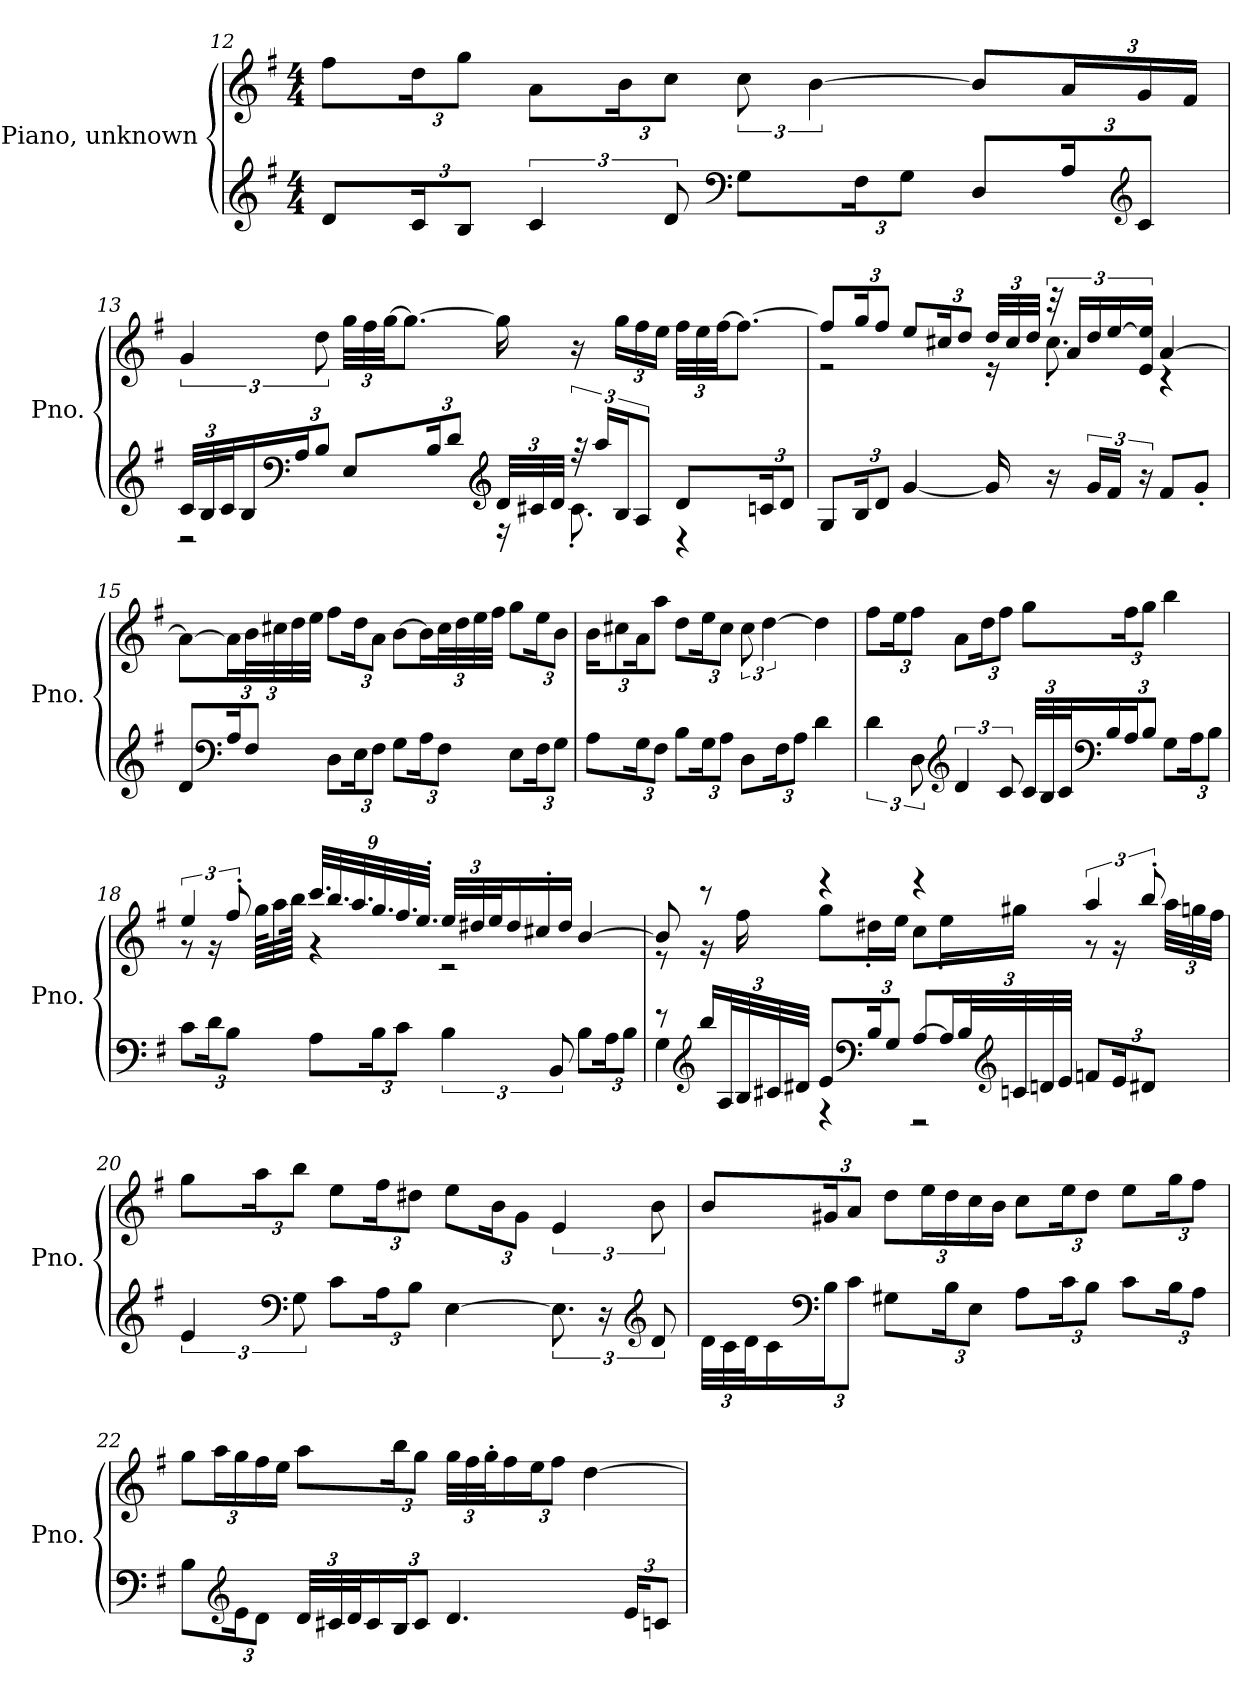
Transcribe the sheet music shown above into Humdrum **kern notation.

**kern	**kern
*part1	*part1
*staff2	*staff1
*I"Piano, unknown	*
*I'Pno.	*
!!LO:PB:g=z
*clefG2	*clefG2
*k[f#]	*k[f#]
*M4/4	*M4/4
=12	=12
8d/L	8ff#\L
*Xbrackettup	*Xbrackettup
24c/K	24dd\K
12B/J	12gg\J
*brackettup	*
6c/	8a\L
.	24b\K
12d/	12cc\J
*clefF4	*
*	*brackettup
8G\L	12cc\
.	[6b\
*Xbrackettup	*
24F#\K	.
12G\J	.
8D/L	8b/L]
*	*Xbrackettup
24A/K	24a/L
*clefG2	*
12c/J	24g/
.	24f#/JJ
!!LO:LB:g=z
=13	=13
*^	*
*	*	*brackettup
48c/LLL	2r	6g/
48B/	.	.
48c/J	.	.
16B/	.	.
*clefF4	*	*
24A/J	.	.
12B/J	.	12dd\
*	*	*Xbrackettup
8E/L	.	48gg\LLL
.	.	48ff#\
.	.	[48gg\JJ
.	.	8.gg\J_
24B/K	.	.
12d/J	.	.
*clefG2	*	*
48d/LLL	16r	16gg\]
48c#X/	.	.
48d/JJJ	.	.
*brackettup	*	*
48r	8.c#'\	16r
24aa/LL	.	.
*Xbrackettup	*	*
24B/J	.	24gg\LL
12A/J	.	24ff#\
.	.	24ee\JJ
8d/L	4r	48ff#\LLL
.	.	48ee\
.	.	[48ff#\JJ
.	.	8.ff#\J_
24cn/K	.	.
12d/J	.	.
*v	*v	*
!!LO:LB:g=z
=14	=14
*	*^
8G/L	8ff#/L]	2r
24B/K	24gg/K	.
12d/J	12ff#/J	.
[4g/	8ee/L	.
.	24cc#X/K	.
.	12dd/J	.
16g/]	48dd/LLL	16r
.	48cc#/	.
.	48dd/JJJ	.
*	*brackettup	*
16r	48r	8.cc#'\
.	24a/LL	.
*brackettup	*Xbrackettup	*
24g/LL	24dd/	.
24f#/JJ	[24ee/	.
24r	24e/ 24ee/]JJ	.
8f#/L	[4a/	4r
8g'/J	.	.
*	*v	*v
=15	=15
8d/L	8a\L_
*clefF4	*
*Xbrackettup	*
24A/K	24a\L]
12F#/J	48b\L
.	48cc#X\
.	48dd\
.	48ee\JJJ
8D\L	8ff#\L
24E\K	24dd\K
12F#\J	12a\J
8G\L	[8b\L
24A\K	24b\L]
12F#\J	48cc#\L
.	48dd\
.	48ee\
.	48ff#\JJJ
8E\L	8gg\L
24F#\K	24ee\K
12G\J	12b\J
!!LO:LB:g=z
=16	=16
8A\L	24b\KL
.	12cc#X\
24G\K	24a\K
12F#\J	12aa\J
8B\L	8dd\L
24G\K	24ee\K
12A\J	12cc#\J
*	*brackettup
8D\L	12cc#\
.	[6dd\
24F#\K	.
12A\J	.
4d\	4dd\]
=17	=17
*brackettup	*
6d\	8ff#\L
*	*Xbrackettup
.	24ee\K
12D\	12ff#\J
*clefG2	*
6d/	8a\L
.	24dd\K
12c/	12ff#\J
*Xbrackettup	*
48c/LLL	8gg\L
48B/	.
48c/J	.
*clefF4	*
16B/	.
24A/J	24ff#\K
12B/J	12gg\J
8G\L	4bb\
24A\K	.
12B\J	.
!!LO:LB:g=z
=18	=18
*	*brackettup
*	*^
8c\L	6ee/	8r
24d\K	.	16r
12B\J	12ff#'/	.
.	.	64gg\KLLL
.	.	32aa\
.	.	64bb\JJJk
*	*Xbrackettup	*
8A\L	36.ccc/LLL	4r
.	36.bb/	.
.	36.aa/	.
24B\K	36.gg/	.
12c\J	36.ff#/	.
.	36.ee'/JJJ	.
*brackettup	*	*
6B\	48ee/LLL	2r
.	48dd#X/	.
.	48ee/J	.
.	16dd#/	.
.	16cc#X'/	.
12BB/	.	.
.	16dd#/JJ	.
8B\L	[4b/	.
*Xbrackettup	*	*
24A\K	.	.
12B\J	.	.
!!LO:LB:g=z	!!
=19	=19	=19
*^	*	*
8r	4G\	8b/]	8r
*clefG2	*	*	*
24bb/LL	.	8r	16r
48A/L	.	.	.
48B/	.	.	16ff#\
48c#X/	.	.	.
48d#X/JJJ	.	.	.
8e/L	4r	4r	8gg\L
*clefF4	*	*	*
24B/K	.	.	16dd#X'\L
12G/J	.	.	.
.	.	.	16ee\JJ
[8A/L	2r	4r	8cc\L
24A/L]	.	.	16ee'\L
48B/L	.	.	.
*clefG2	*	*	*
48cn/	.	.	16gg#X\JJ
48dn/	.	.	.
48e/JJJ	.	.	.
*	*	*brackettup	*
8fn/L	.	6aa/	8r
24e/K	.	.	16r
12d#X/J	.	12bb'/	.
*	*	*	*Xbrackettup
.	.	.	48aa\LLL
.	.	.	48ggn\
.	.	.	48ff#\JJJ
*v	*v	*	*
*	*v	*v
!!LO:PB:g=z
=20	=20
*brackettup	*
6e/	8gg\L
.	24aa\K
*clefF4	*
12G\	12bb\J
8c\L	8ee\L
*Xbrackettup	*
24A\K	24ff#\K
12B\J	12dd#X\J
[4E\	8ee\L
.	24b\K
.	12g\J
*brackettup	*brackettup
12.E\]	6e/
24r	.
*clefG2	*
12d/	12b\
=21	=21
*Xbrackettup	*
48d\LLL	8b/L
48c\	.
48d\J	.
16c\	.
*clefF4	*
*	*Xbrackettup
24B\J	24g#X/K
12c\J	12a/J
8G#X\L	12dd\L
.	24ee\L
24B\K	24dd\
12E\J	24cc\
.	24b\JJ
8A\L	8cc\L
24c\K	24ee\K
12B\J	12dd\J
8c\L	8ee\L
24B\K	24gg\K
12A\J	12ff#\J
!!LO:LB:g=z
=22	=22
8B\L	12gg\L
.	24aa\L
*clefG2	*
24e\K	24gg\
12d\J	24ff#\
.	24ee\JJ
48d/LLL	8aa\L
48c#X/	.
48d/J	.
16c#/	.
24B/J	24bb\K
12c#/J	12gg\J
4.d/	48gg\LLL
.	48ff#\
.	48gg'\J
.	16ff#\
.	24ee\J
.	12ff#\J
.	[4dd\
24e/KL	.
12cn/J	.
=	=
*-	*-
